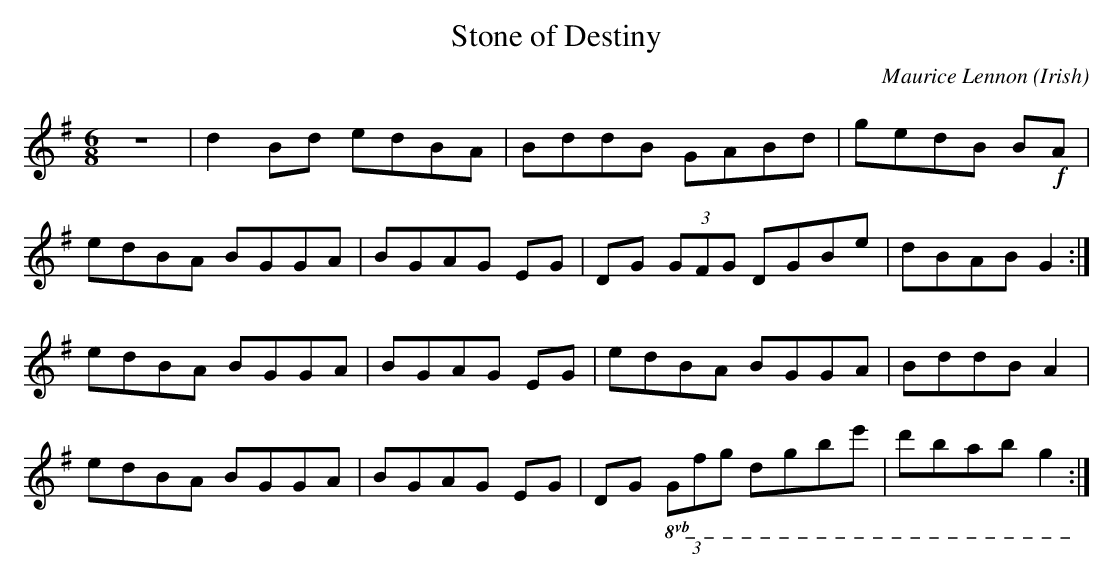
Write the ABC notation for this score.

X:1
T:Stone of Destiny
C:Maurice Lennon
M:6/8
K:G
z6 | d2 Bd edBA | BddB GABd | gedB B!f!A |
edBA BGGA | BGAG EG | DG (3GFG DGBe | dBAB G2 :|
edBA BGGA | BGAG EG | edBA BGGA | BddB A2 |
edBA BGGA | BGAG EG | DG!8vb(! (3GFG DGBe | dBAB G2 :|
